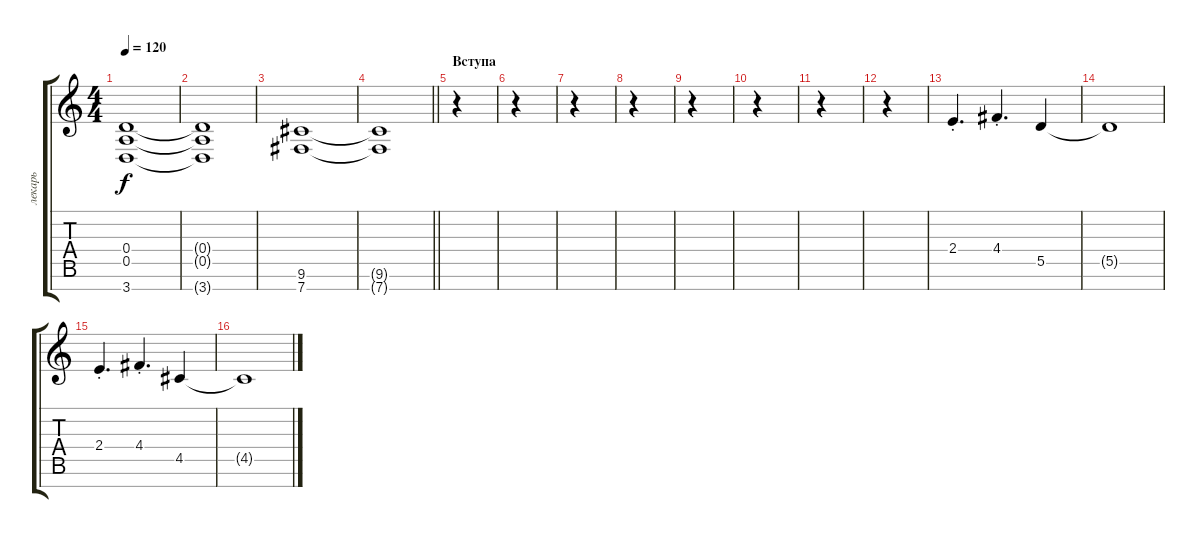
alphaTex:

\track ("лекарь" "лекарь") {instrument overdrivenguitar}
\staff {score tabs}
\tuning (E4 B3 Gb3 D3 A2 E2 B1) {hide}
\ts (4 4)
\tempo 120
\clef g2
\ks c
(0.4 0.5 3.7).1{dy f} |
(0.4{t} 0.5{t} 3.7{t}).1 |
(9.6 7.7).1 |
\barLineRight lightlight
(9.6{t} 7.7{t}).1 |
\section ("" "Вступа")
r.4 |
r.4 |
r.4 |
r.4 |
r.4 |
r.4 |
r.4 |
r.4 |
2.4{st}.4{d} 4.4{st}.4{d} 5.5.4 |
5.5{t}.1 |
2.4{st}.4{d} 4.4{st}.4{d} 4.5.4 |
4.5{t}.1
